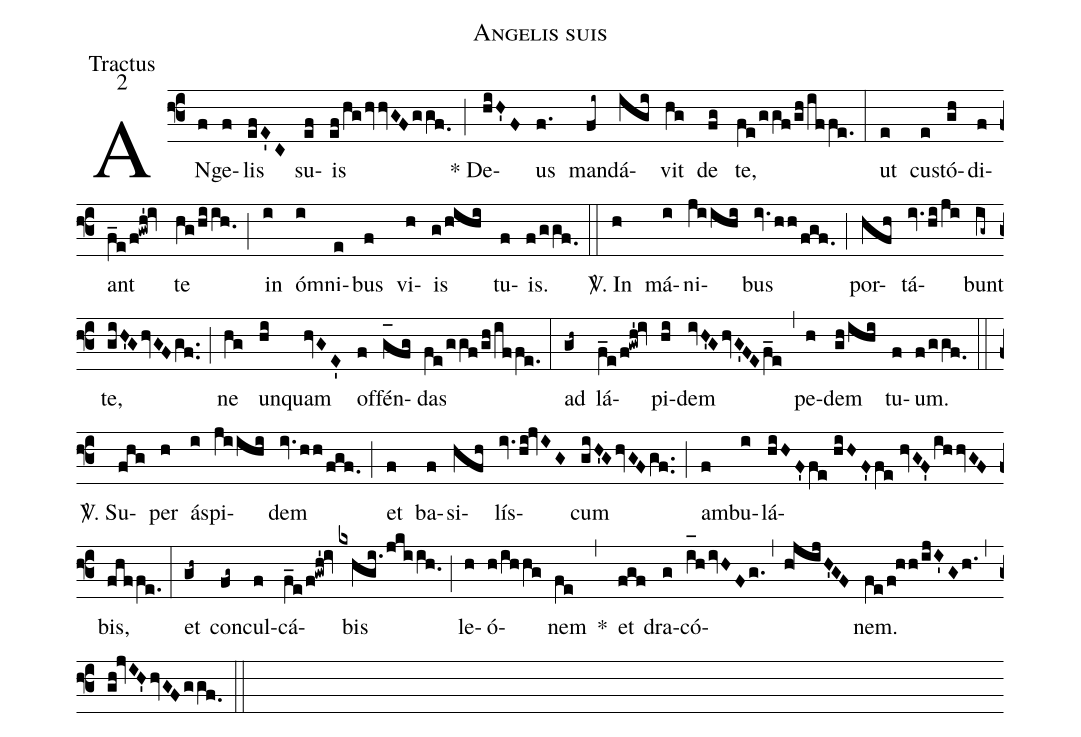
name:Angelis suis;
office-part:Tractus;
mode:2;
%%
(f3) AN(f)ge(f)lis(efE'C) su(ef)is(ef/hghvvGFggf.0) (;) * De(hiH'F)us(f.) man(fi~)dá(igi)vit(hg) de(fg) te,(fe/ggf/gh/iffe.) (:) ut(e) cu(e)stó(gh)di(f)ant(f_e/f!gwh'!iv) te(hg/hiih.0) (;) in(i) ó(i)mni(e)bus(f) vi(h)is(g/hihi) tu(f)is.(f/ggf.0) (::)
<sp>V/</sp>. In(h) má(i)ni(jiihi)bus(iv.hh/fgf.) (;) por(hfh)tá(iv.hi/ji)bunt(ig~) te,(giH'GhvGFgf..) (;) ne(hg) un(hi)quam(hvGE') of(f)fén(g_[oh:h]fg)das(fe/ggf/gh/iffe.) (:) ad(gh~) lá(f_e/f!gwh'!iv)pi(hi)dem(ivH'GhvG'FEf_e) (,) pe(h)dem(gh/ihi) tu(f)um.(f/ggf.0) (::)
<sp>V/</sp>. Su(fhg)per(h) á(i)spi(jiihi)dem(iv.hh/fgf.) (;) et(f) ba(f)si(hfh)lís(iv.hi!jvIG)cum(giH'GhvGFgf..) (;) am(f)bu(i)lá(hiHF'fe//hiHF'fe//hvGF'ihhvGF)bis,(fhffe.) (:) et(gh~) con(fg~)cul(f)cá(f_e/f!gwh'!iv)bis(kxhgi.jkiih.0) (;) le(h)ó(h/ihhg)nem(fe) *(,) et(fgf) dra(g)có(i_[oh:h]hivHFg.)(,)(h!jijH'GF)nem.(fe/f!hh/ijI'Gh.) (,) (gh!jvIH'hvGFggf.0) (::)
